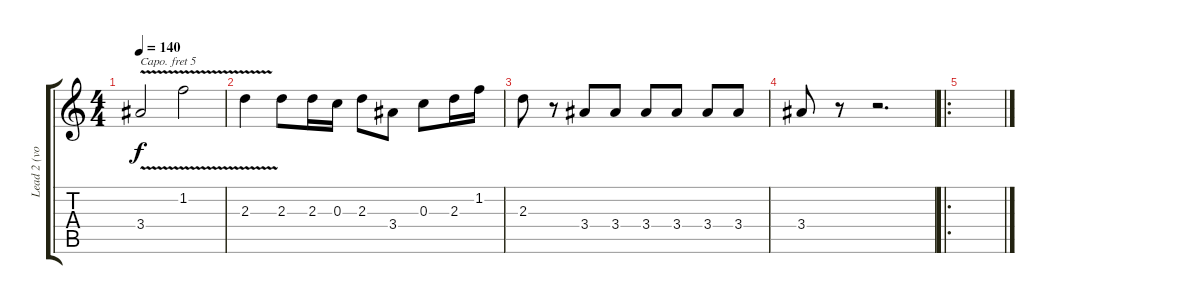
\track ("Lead 2 (vocal)" "Lead 2 (vo") {instrument distortionguitar}
\staff {score tabs}
\capo 5
\tuning (E4 B3 G3 D3 A2 D2) {hide}
\ts (4 4)
\tempo 140
\clef g2
\ks c
3.4{v}.2{dy f} 1.2{v}.2 |
2.3{v}.4 2.3.8 2.3.16 0.3.16 2.3.8 3.4.8 0.3.8 2.3.16 1.2.16 |
2.3.8 r.8 3.4.8 3.4.8 3.4.8 3.4.8 3.4.8 3.4.8 |
3.4.8 r.8 r.2{d} |
\ro
